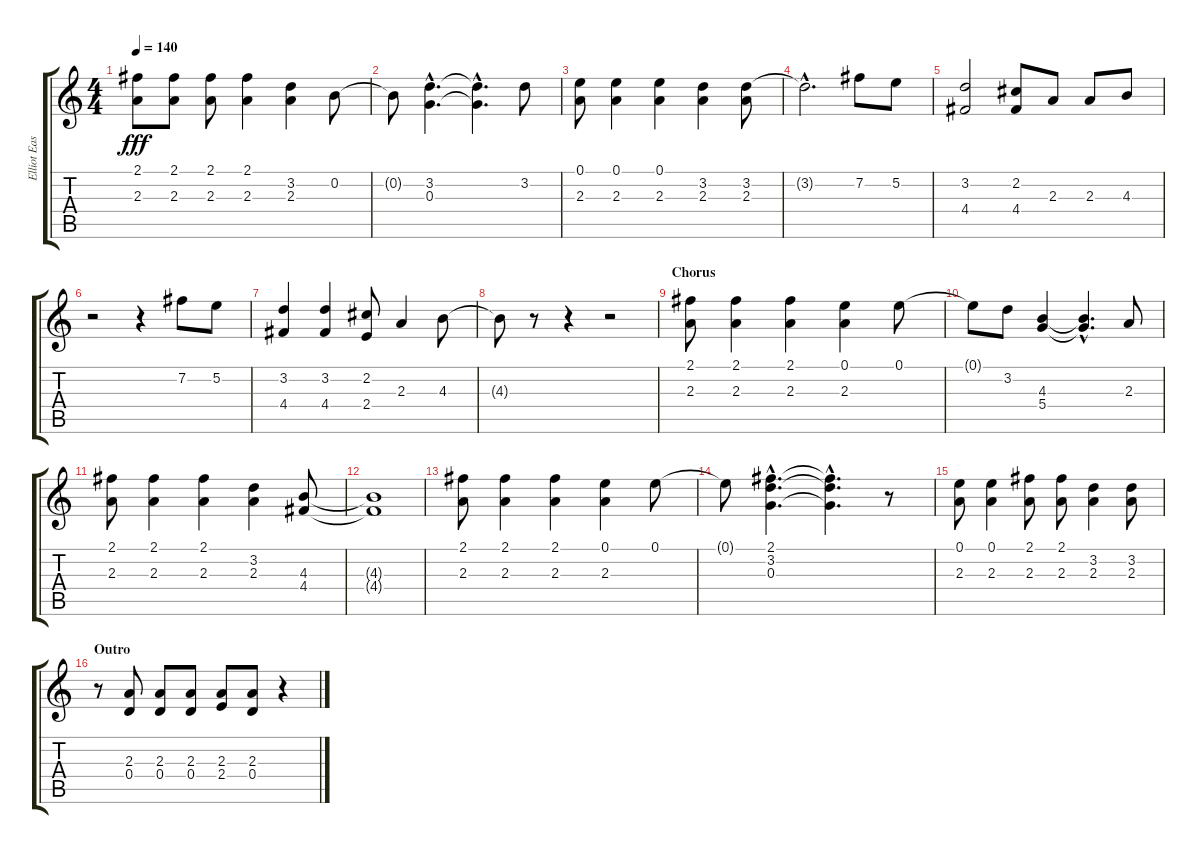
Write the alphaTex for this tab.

\track ("Elliot Easton" "Elliot Eas") {instrument overdrivenguitar}
\staff {score tabs}
\tuning (E4 B3 G3 D3 A2 E2) {hide}
\ts (4 4)
\tempo 140
\clef g2
\ks c
(2.1 2.3).8{dy fff} (2.1 2.3).8 (2.1 2.3).8 (2.1 2.3).4 (3.2 2.3).4 0.2.8 |
0.2{t}.8 (3.2{hac} 0.3{hac}).4{d} (3.2{hac t} 0.3{hac t}).4{d} 3.2.8 |
(0.1 2.3).8 (0.1 2.3).4 (0.1 2.3).4 (3.2 2.3).4 (3.2 2.3).8 |
3.2{hac t}.2{d} 7.2.8 5.2.8 |
(3.2 4.4).2 (2.2 4.4).8 2.3.8 2.3.8 4.3.8 |
r.2 r.4 7.2.8 5.2.8 |
(3.2 4.4).4 (3.2 4.4).4 (2.2 2.4).8 2.3.4 4.3.8 |
4.3{t}.8 r.8 r.4 r.2 |
\section ("" "Chorus")
(2.1 2.3).8 (2.1 2.3).4 (2.1 2.3).4 (0.1 2.3).4 0.1.8 |
0.1{t}.8 3.2.8 (4.3 5.4).4 (4.3{hac t} 5.4{hac t}).4{d} 2.3.8 |
(2.1 2.3).8 (2.1 2.3).4 (2.1 2.3).4 (3.2 2.3).4 (4.3 4.4).8 |
(4.3{t} 4.4{t}).1 |
(2.1 2.3).8 (2.1 2.3).4 (2.1 2.3).4 (0.1 2.3).4 0.1.8 |
0.1{t}.8 (2.1{hac} 3.2{hac} 0.3{hac}).4{d} (2.1{hac t} 3.2{hac t} 0.3{hac t}).4{d} r.8 |
(0.1 2.3).8 (0.1 2.3).4 (2.1 2.3).8 (2.1 2.3).8 (3.2 2.3).4 (3.2 2.3).8 |
\section ("" "Outro")
r.8 (2.3 0.4).8 (2.3 0.4).8 (2.3 0.4).8 (2.3 2.4).8 (2.3 0.4).8 r.4
